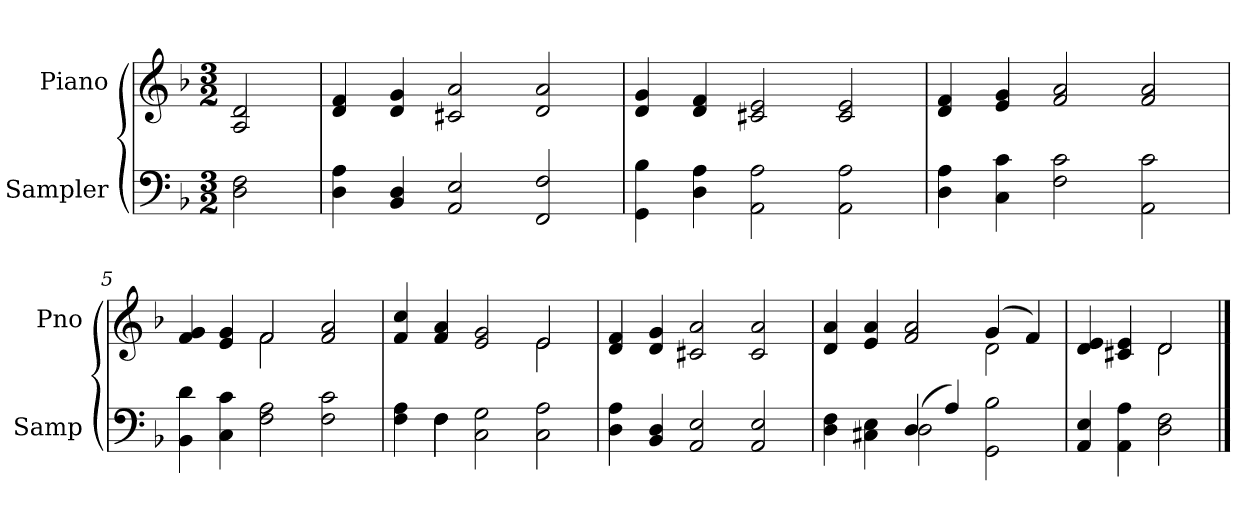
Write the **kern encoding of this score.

**kern	**kern
*part2	*part1
*staff2	*staff1
*I"Sampler	*I"Piano
*I'Samp	*I'Pno
*clefF4	*clefG2
*k[b-]	*k[b-]
*F:	*F:
*M3/2	*M3/2
=1	=1
2D 2F	2A 2d
=2	=2
4D 4A	4d 4f
4BB- 4D	4d 4g
2AA 2E	2c#X 2a
2FF 2F	2d 2a
=3	=3
4GG 4B-	4d 4g
4D 4A	4d 4f
2AA 2A	2c#X 2e
2AA 2A	2c# 2e
=4	=4
4D 4A	4d 4f
4C 4c	4e 4g
2F 2c	2f 2a
2AA 2c	2f 2a
=5	=5
*	*^
4BB- 4d	4f 4g	2ryy
4C 4c	4e 4g	.
2F 2A	2f/	2f
2F 2c	2f 2a	2ryy
=6	=6	=6
*^	*	*
4F 4A	4ryy	4f 4cc	1ryy
4F\	4F	4f 4a	.
2C 2G	1ryy	2e 2g	.
2C 2A	.	2e/	2e
*v	*v	*	*
*	*v	*v
=7	=7
4D 4A	4d 4f
4BB- 4D	4d 4g
2AA 2E	2c#X 2a
2AA 2E	2c# 2a
=8	=8
*^	*^
4D 4F	2ryy	4d 4a	1ryy
4C#X 4E	.	4e 4a	.
(4D/	2D	2f 2a	.
4A/)	.	.	.
2GG 2B-	2ryy	(4g/	2d
.	.	4f/)	.
*v	*v	*	*
=9	=9	=9
4AA 4E	4d 4e	2ryy
4AA 4A	4c#X 4e	.
2D 2F	2d/	2d
*	*v	*v
==	==
*-	*-
